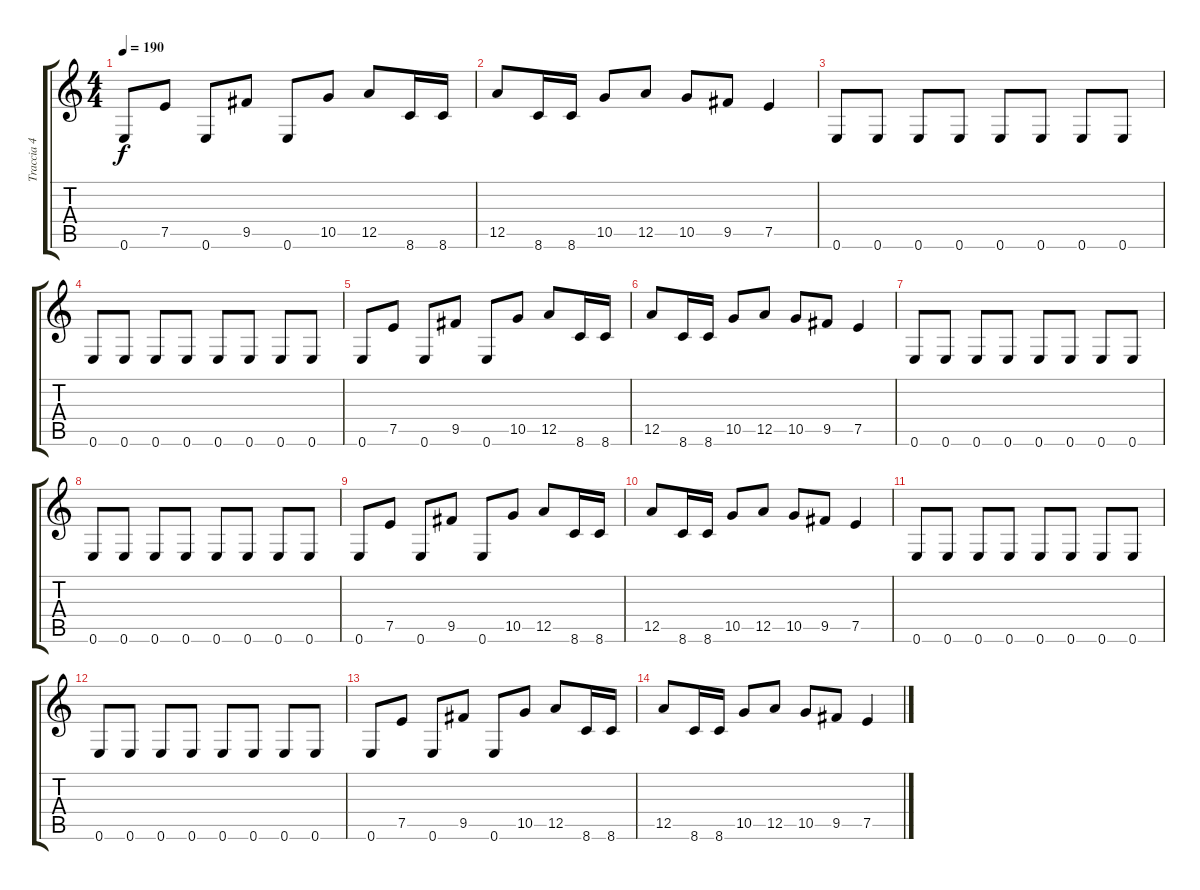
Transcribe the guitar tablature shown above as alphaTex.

\track ("Traccia 4" "Traccia 4") {instrument electricbassfinger}
\staff {score tabs}
\tuning (E4 B3 G3 D3 A2 E2) {hide}
\ts (4 4)
\tempo 190
\clef g2
\ks c
0.6.8{dy f} 7.5.8 0.6.8 9.5.8 0.6.8 10.5.8 12.5.8 8.6.16 8.6.16 |
12.5.8 8.6.16 8.6.16 10.5.8 12.5.8 10.5.8 9.5.8 7.5.4 |
0.6.8 0.6.8 0.6.8 0.6.8 0.6.8 0.6.8 0.6.8 0.6.8 |
0.6.8 0.6.8 0.6.8 0.6.8 0.6.8 0.6.8 0.6.8 0.6.8 |
0.6.8 7.5.8 0.6.8 9.5.8 0.6.8 10.5.8 12.5.8 8.6.16 8.6.16 |
12.5.8 8.6.16 8.6.16 10.5.8 12.5.8 10.5.8 9.5.8 7.5.4 |
0.6.8 0.6.8 0.6.8 0.6.8 0.6.8 0.6.8 0.6.8 0.6.8 |
0.6.8 0.6.8 0.6.8 0.6.8 0.6.8 0.6.8 0.6.8 0.6.8 |
0.6.8 7.5.8 0.6.8 9.5.8 0.6.8 10.5.8 12.5.8 8.6.16 8.6.16 |
12.5.8 8.6.16 8.6.16 10.5.8 12.5.8 10.5.8 9.5.8 7.5.4 |
0.6.8 0.6.8 0.6.8 0.6.8 0.6.8 0.6.8 0.6.8 0.6.8 |
0.6.8 0.6.8 0.6.8 0.6.8 0.6.8 0.6.8 0.6.8 0.6.8 |
0.6.8 7.5.8 0.6.8 9.5.8 0.6.8 10.5.8 12.5.8 8.6.16 8.6.16 |
12.5.8 8.6.16 8.6.16 10.5.8 12.5.8 10.5.8 9.5.8 7.5.4
